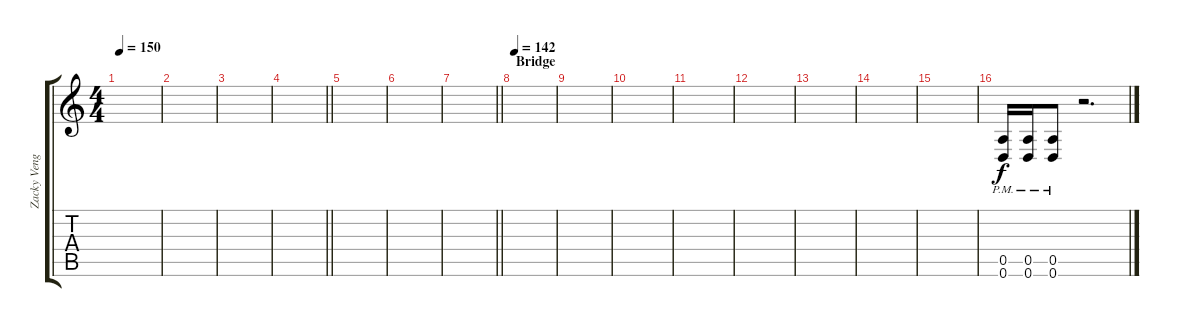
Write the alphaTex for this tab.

\track ("Zacky Vengeance Rhythm" "Zacky Veng") {instrument distortionguitar}
\staff {score tabs}
\tuning (E4 B3 G3 D3 A2 D2) {hide}
\ts (4 4)
\tempo 150
\clef g2
\ks c
|
|
|
\barLineRight lightlight
|
|
|
\barLineRight lightlight
|
\section ("" "Bridge")
\tempo 142
|
|
|
|
|
|
|
|
(0.5{pm} 0.6{pm}).16{volume 14} (0.5{pm} 0.6{pm}).16 (0.5{pm} 0.6{pm}).8 r.2{d}
